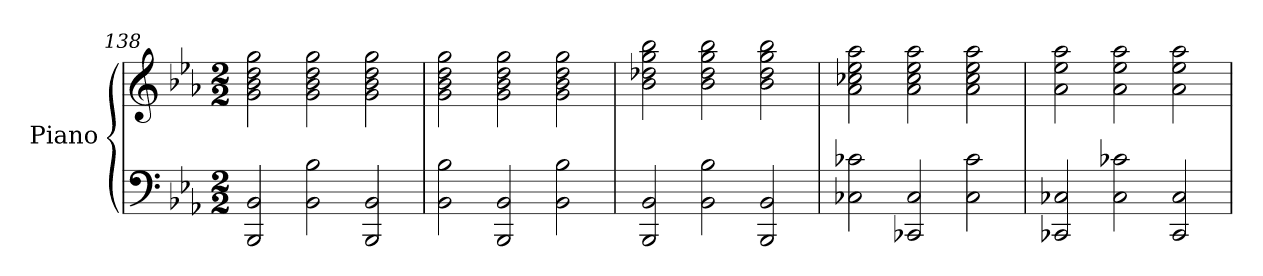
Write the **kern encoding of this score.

**kern	**kern
*part1	*part1
*staff2	*staff1
*I"Piano	*
*I'Pno.	*
*clefF4	*clefG2
*k[b-e-a-]	*k[b-e-a-]
*M2/2	*M2/2
*Xtuplet	*Xtuplet
=138	=138
3BBB-/ 3BB-/	3g\ 3b-\ 3dd\ 3gg\
3BB-\ 3B-\	3g\ 3b-\ 3dd\ 3gg\
3BBB-/ 3BB-/	3g\ 3b-\ 3dd\ 3gg\
!!LO:LB:g=z
=139	=139
3BB-\ 3B-\	3g\ 3b-\ 3dd\ 3gg\
3BBB-/ 3BB-/	3g\ 3b-\ 3dd\ 3gg\
3BB-\ 3B-\	3g\ 3b-\ 3dd\ 3gg\
=140	=140
3BBB-/ 3BB-/	3b-\ 3dd-X\ 3gg\ 3bb-\
3BB-\ 3B-\	3b-\ 3dd-\ 3gg\ 3bb-\
3BBB-/ 3BB-/	3b-\ 3dd-\ 3gg\ 3bb-\
=141	=141
3C-X\ 3c-X\	3a-\ 3cc-X\ 3ee-\ 3aa-\
3CC-X/ 3C-/	3a-\ 3cc-\ 3ee-\ 3aa-\
3C-\ 3c-\	3a-\ 3cc-\ 3ee-\ 3aa-\
=142	=142
3CC-X/ 3C-X/	3a-\ 3ee-\ 3aa-\
3C-\ 3c-X\	3a-\ 3ee-\ 3aa-\
3CC-/ 3C-/	3a-\ 3ee-\ 3aa-\
=	=
*-	*-
